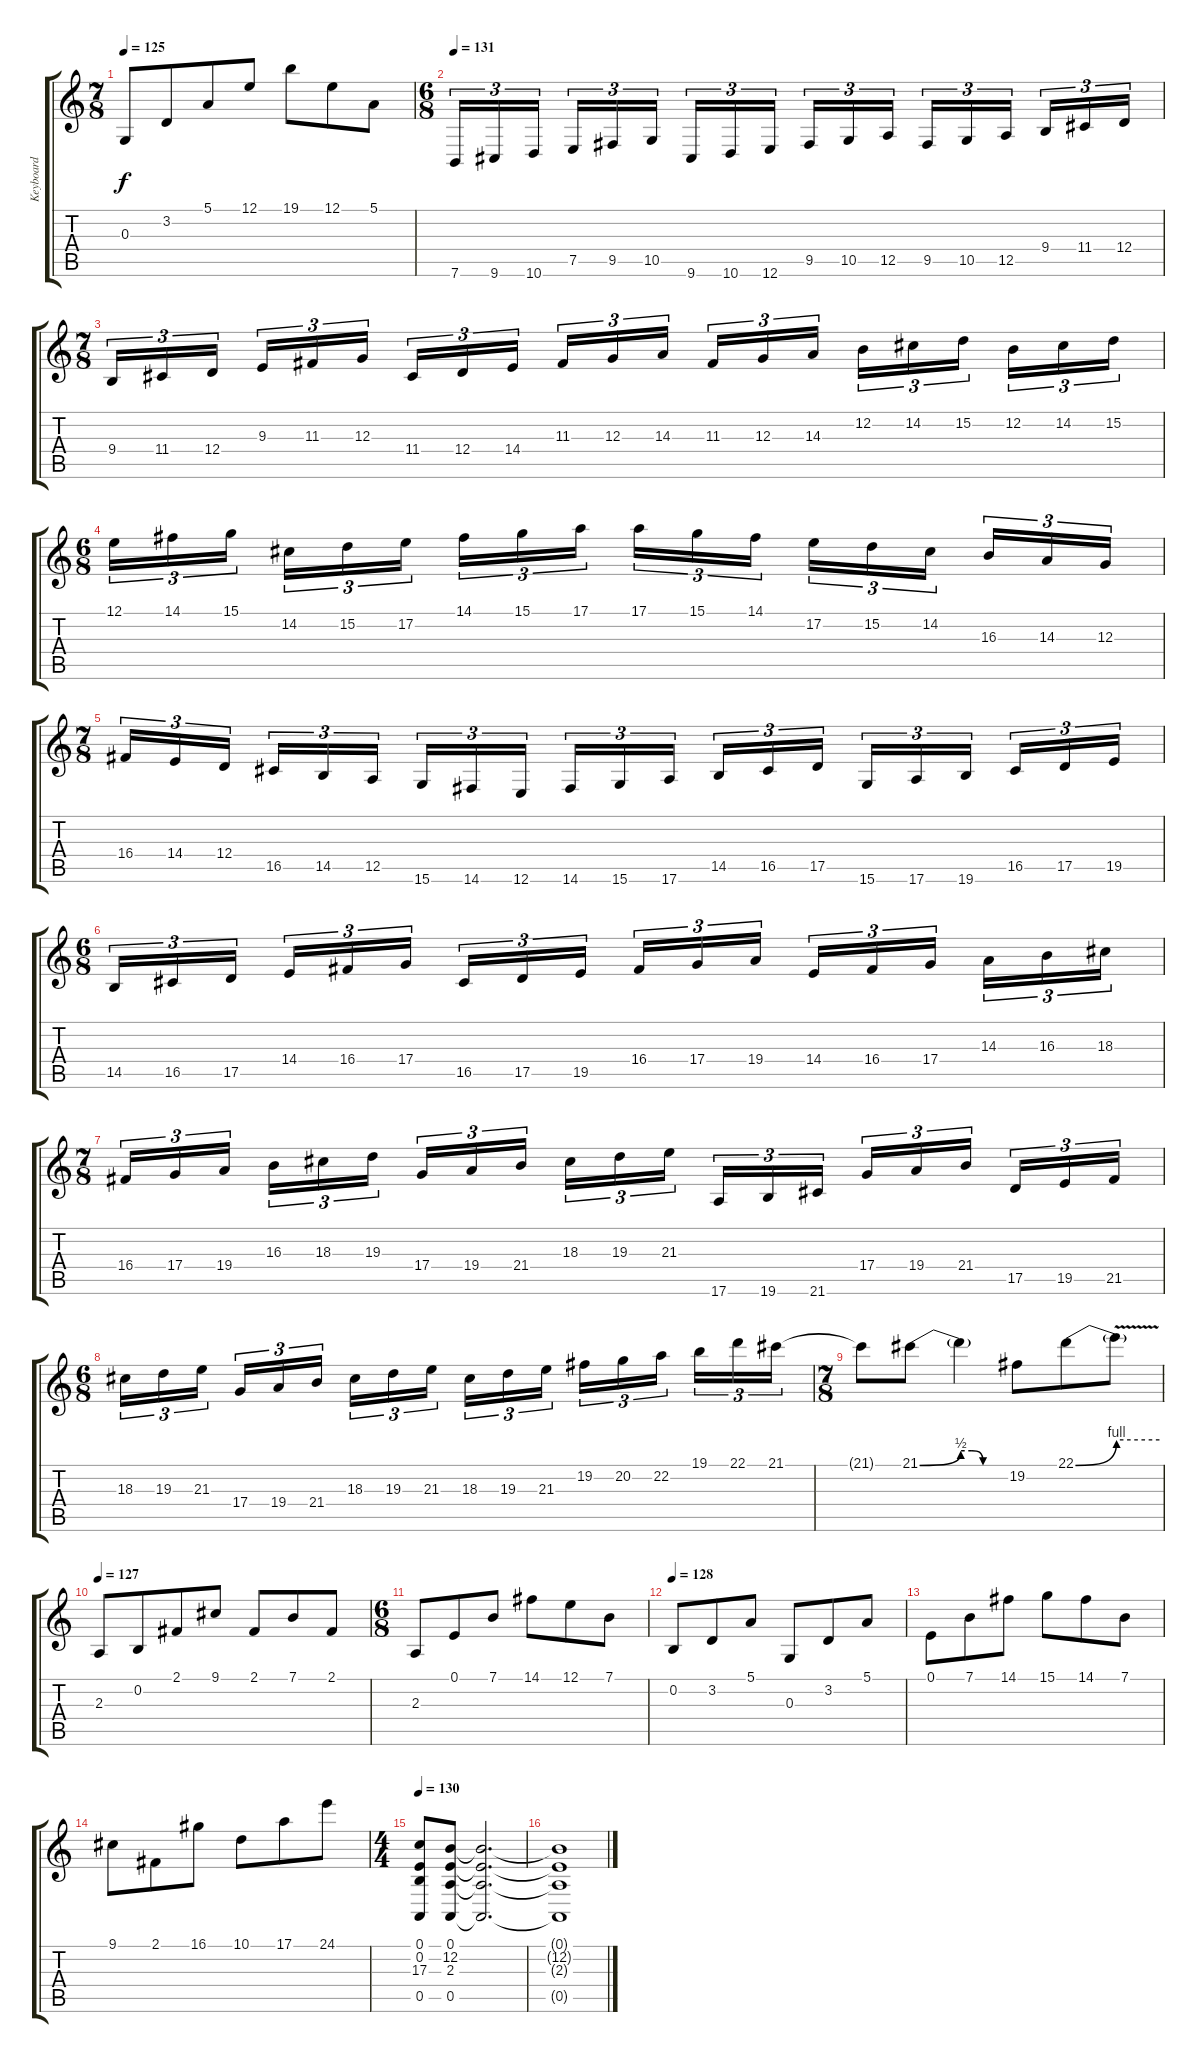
\track ("Keyboard" "Keyboard") {instrument stringensemble1}
\staff {score tabs}
\tuning (E4 B3 G3 D3 A2 E2) {hide}
\ts (7 8)
\tempo 125
\clef g2
\ks aminor
0.3.8{dy f} 3.2.8 5.1.8 12.1.8 19.1.8 12.1.8 5.1.8 |
\ts (6 8)
\tempo 131
7.6.16{tu (3 2)} 9.6.16{tu (3 2)} 10.6.16{tu (3 2) beam splitsecondary} 7.5.16{tu (3 2)} 9.5.16{tu (3 2)} 10.5.16{tu (3 2) beam splitsecondary} 9.6.16{tu (3 2)} 10.6.16{tu (3 2)} 12.6.16{tu (3 2)} 9.5.16{tu (3 2)} 10.5.16{tu (3 2)} 12.5.16{tu (3 2) beam splitsecondary} 9.5.16{tu (3 2)} 10.5.16{tu (3 2)} 12.5.16{tu (3 2) beam splitsecondary} 9.4.16{tu (3 2)} 11.4.16{tu (3 2)} 12.4.16{tu (3 2)} |
\ts (7 8)
9.4.16{tu (3 2)} 11.4.16{tu (3 2)} 12.4.16{tu (3 2)} 9.3.16{tu (3 2)} 11.3.16{tu (3 2)} 12.3.16{tu (3 2)} 11.4.16{tu (3 2)} 12.4.16{tu (3 2)} 14.4.16{tu (3 2)} 11.3.16{tu (3 2)} 12.3.16{tu (3 2)} 14.3.16{tu (3 2)} 11.3.16{tu (3 2)} 12.3.16{tu (3 2)} 14.3.16{tu (3 2)} 12.2.16{tu (3 2)} 14.2.16{tu (3 2)} 15.2.16{tu (3 2)} 12.2.16{tu (3 2)} 14.2.16{tu (3 2)} 15.2.16{tu (3 2)} |
\ts (6 8)
12.1.16{tu (3 2)} 14.1.16{tu (3 2)} 15.1.16{tu (3 2) beam splitsecondary} 14.2.16{tu (3 2)} 15.2.16{tu (3 2)} 17.2.16{tu (3 2) beam splitsecondary} 14.1.16{tu (3 2)} 15.1.16{tu (3 2)} 17.1.16{tu (3 2)} 17.1.16{tu (3 2)} 15.1.16{tu (3 2)} 14.1.16{tu (3 2) beam splitsecondary} 17.2.16{tu (3 2)} 15.2.16{tu (3 2)} 14.2.16{tu (3 2) beam splitsecondary} 16.3.16{tu (3 2)} 14.3.16{tu (3 2)} 12.3.16{tu (3 2)} |
\ts (7 8)
16.4.16{tu (3 2)} 14.4.16{tu (3 2)} 12.4.16{tu (3 2)} 16.5.16{tu (3 2)} 14.5.16{tu (3 2)} 12.5.16{tu (3 2)} 15.6.16{tu (3 2)} 14.6.16{tu (3 2)} 12.6.16{tu (3 2)} 14.6.16{tu (3 2)} 15.6.16{tu (3 2)} 17.6.16{tu (3 2)} 14.5.16{tu (3 2)} 16.5.16{tu (3 2)} 17.5.16{tu (3 2)} 15.6.16{tu (3 2)} 17.6.16{tu (3 2)} 19.6.16{tu (3 2)} 16.5.16{tu (3 2)} 17.5.16{tu (3 2)} 19.5.16{tu (3 2)} |
\ts (6 8)
14.5.16{tu (3 2)} 16.5.16{tu (3 2)} 17.5.16{tu (3 2) beam splitsecondary} 14.4.16{tu (3 2)} 16.4.16{tu (3 2)} 17.4.16{tu (3 2) beam splitsecondary} 16.5.16{tu (3 2)} 17.5.16{tu (3 2)} 19.5.16{tu (3 2)} 16.4.16{tu (3 2)} 17.4.16{tu (3 2)} 19.4.16{tu (3 2) beam splitsecondary} 14.4.16{tu (3 2)} 16.4.16{tu (3 2)} 17.4.16{tu (3 2) beam splitsecondary} 14.3.16{tu (3 2)} 16.3.16{tu (3 2)} 18.3.16{tu (3 2)} |
\ts (7 8)
16.4.16{tu (3 2)} 17.4.16{tu (3 2)} 19.4.16{tu (3 2)} 16.3.16{tu (3 2)} 18.3.16{tu (3 2)} 19.3.16{tu (3 2)} 17.4.16{tu (3 2)} 19.4.16{tu (3 2)} 21.4.16{tu (3 2)} 18.3.16{tu (3 2)} 19.3.16{tu (3 2)} 21.3.16{tu (3 2)} 17.6.16{tu (3 2)} 19.6.16{tu (3 2)} 21.6.16{tu (3 2)} 17.4.16{tu (3 2)} 19.4.16{tu (3 2)} 21.4.16{tu (3 2)} 17.5.16{tu (3 2)} 19.5.16{tu (3 2)} 21.5.16{tu (3 2)} |
\ts (6 8)
18.3.16{tu (3 2)} 19.3.16{tu (3 2)} 21.3.16{tu (3 2) beam splitsecondary} 17.4.16{tu (3 2)} 19.4.16{tu (3 2)} 21.4.16{tu (3 2) beam splitsecondary} 18.3.16{tu (3 2)} 19.3.16{tu (3 2)} 21.3.16{tu (3 2)} 18.3.16{tu (3 2)} 19.3.16{tu (3 2)} 21.3.16{tu (3 2) beam splitsecondary} 19.2.16{tu (3 2)} 20.2.16{tu (3 2)} 22.2.16{tu (3 2) beam splitsecondary} 19.1.16{tu (3 2)} 22.1.16{tu (3 2)} 21.1.16{tu (3 2)} |
\ts (7 8)
21.1{t}.8 21.1{be (bend 0 0 60 2)}.8 21.1{be (custom 0 2 15 2 30 0 60 0) t}.4 19.2.8 22.1{be (bend 0 0 60 4)}.8 22.1{be (hold 0 4 60 4) v t}.8 |
\tempo 127
2.3.8 0.2.8 2.1.8 9.1.8 2.1.8 7.1.8 2.1.8 |
\ts (6 8)
2.3.8 0.1.8 7.1.8 14.1.8 12.1.8 7.1.8 |
\tempo 128
0.2.8 3.2.8 5.1.8 0.3.8 3.2.8 5.1.8 |
0.1.8 7.1.8 14.1.8 15.1.8 14.1.8 7.1.8 |
9.1.8 2.1.8 16.1.8 10.1.8 17.1.8 24.1.8 |
\ts (4 4)
\tempo 130
(0.1 0.2 17.3 0.5).8{instrument stringensemble1} (0.1 12.2 2.3 0.5).8 (0.1{t} 12.2{t} 2.3{t} 0.5{t}).2{d} |
(0.1{t} 12.2{t} 2.3{t} 0.5{t}).1
